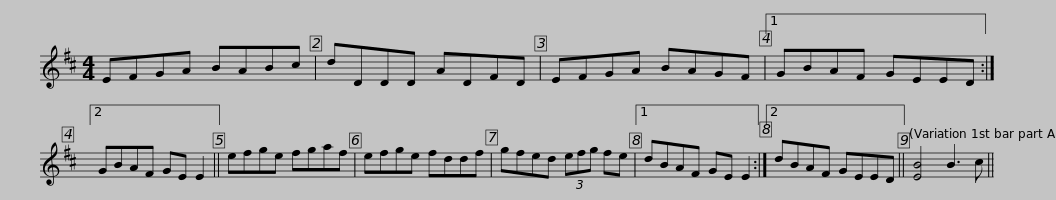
X:1
L:1/8
M:4/4
I:linebreak $
K:D
V:1 treble
V:1
 EFGA BABc | dDDD ADFD | EFGA BAGF |1 GBAF GEED :|2 GBAF GE E2 ||$ %5
 efge fgaf | efge fddf | gfed (3efg fe |1 dBAF GE E2 :|2 dBAF GEED || %10
 [EB]4 B3 c || %11
